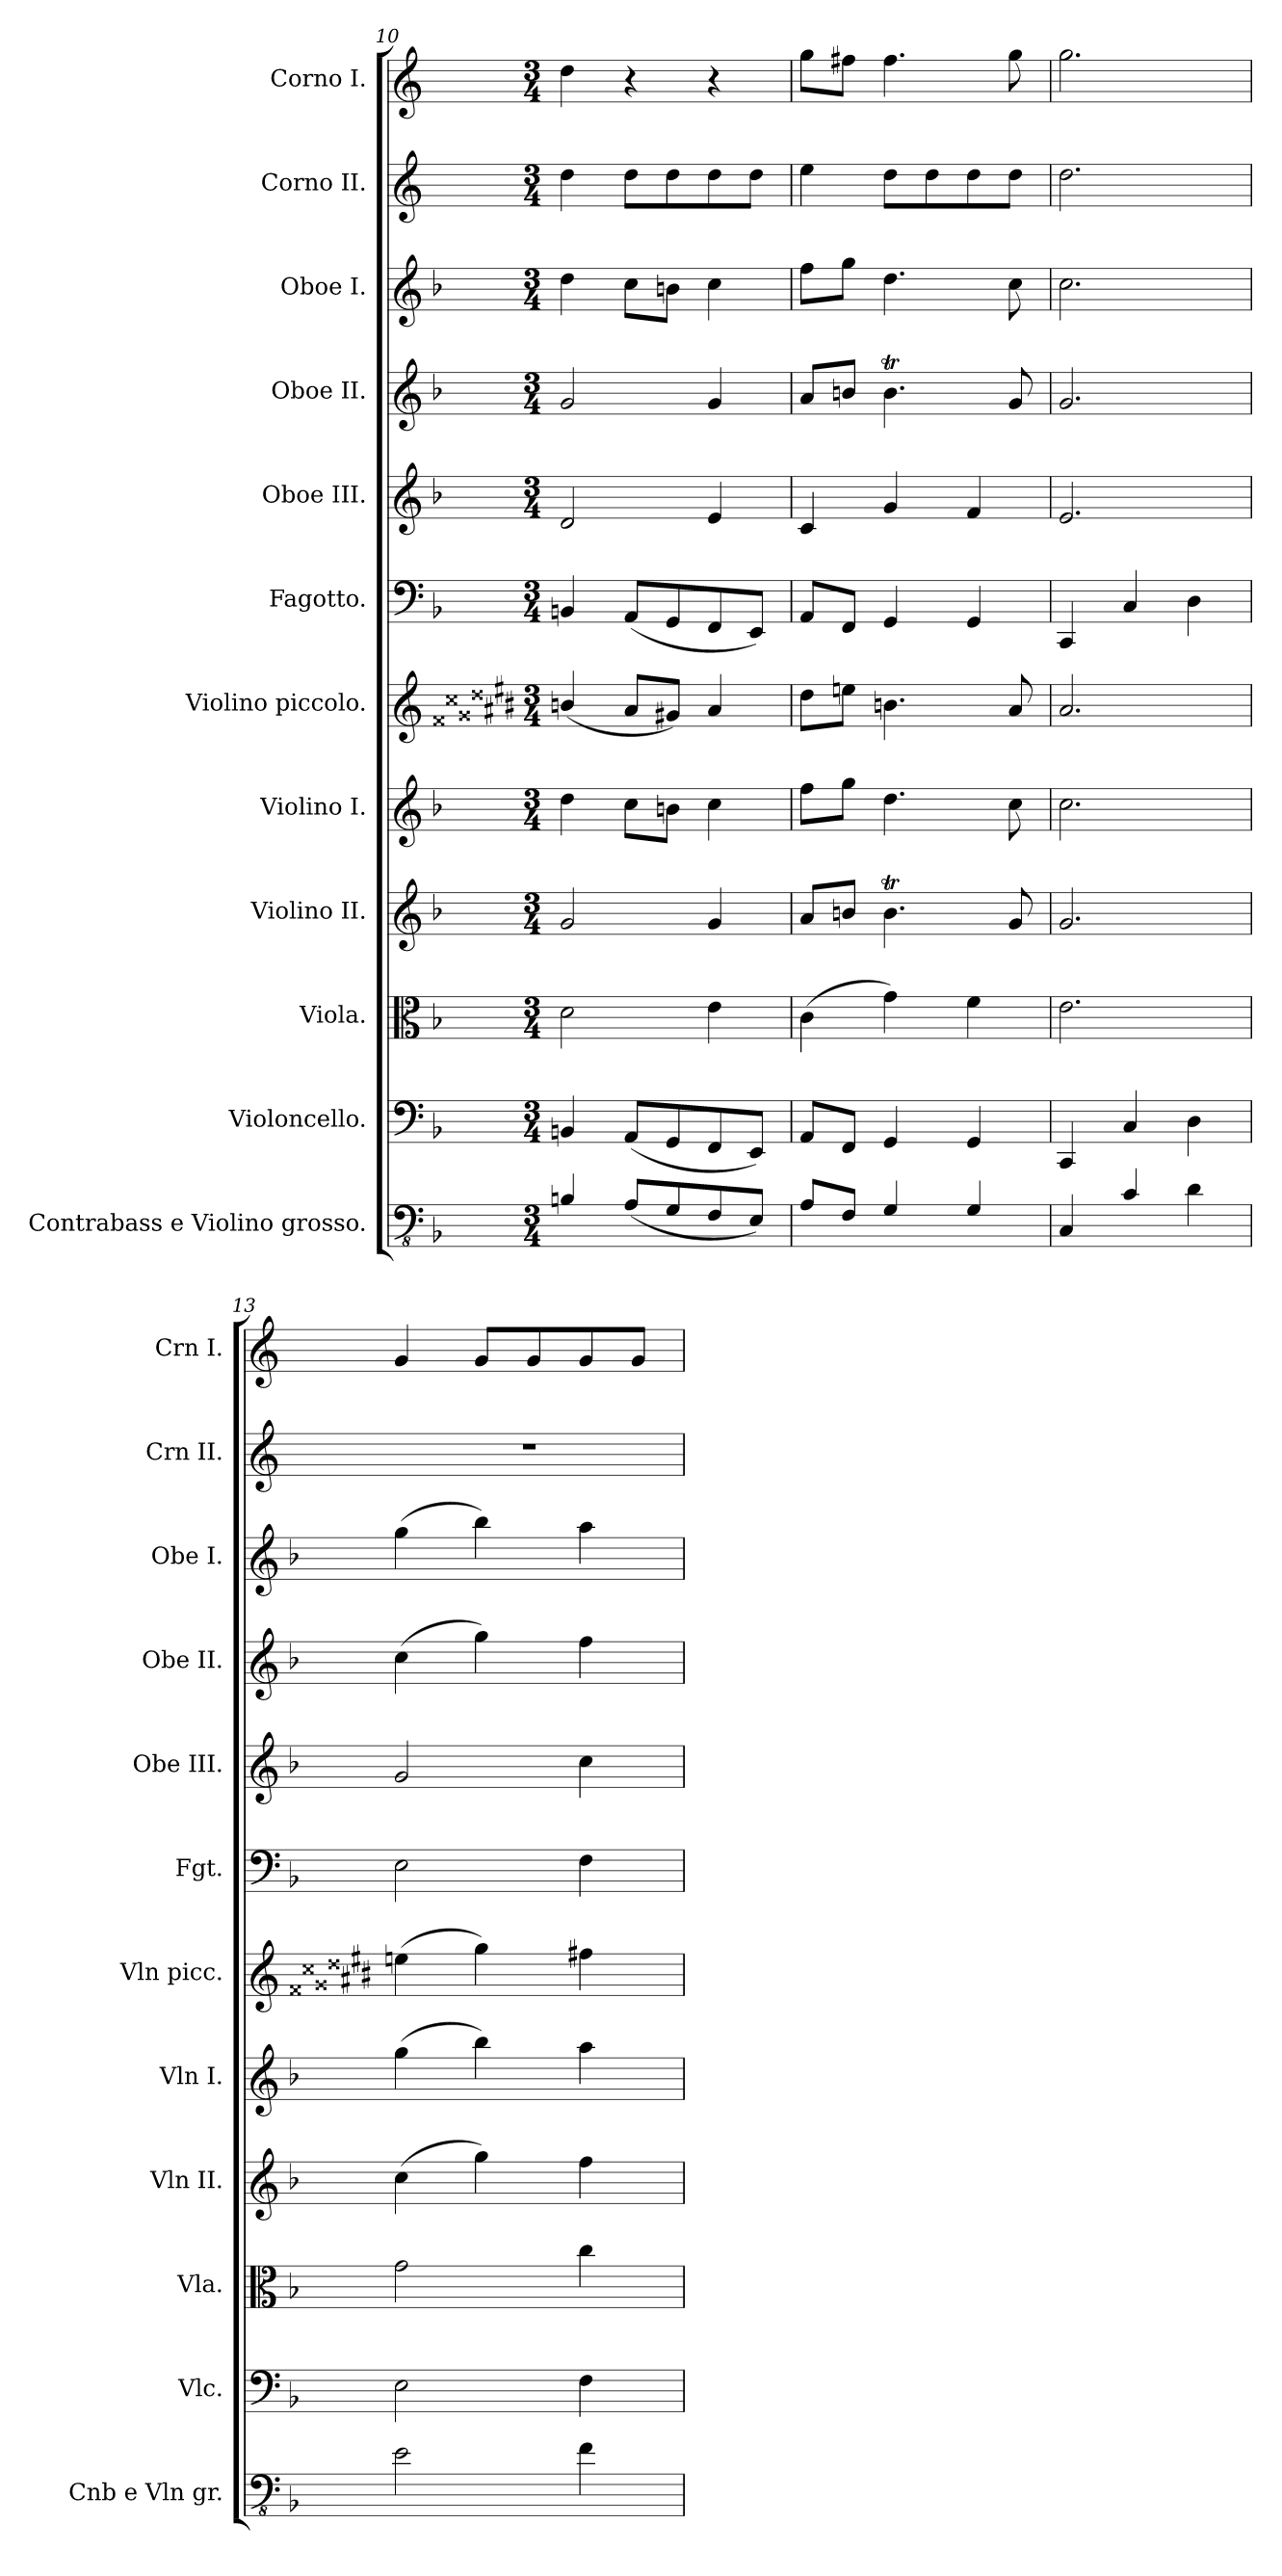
**kern	**kern	**kern	**kern	**kern	**kern	**kern	**kern	**kern	**kern	**kern	**kern
*part12	*part11	*part10	*part9	*part8	*part7	*part6	*part5	*part4	*part3	*part2	*part1
*staff12	*staff11	*staff10	*staff9	*staff8	*staff7	*staff6	*staff5	*staff4	*staff3	*staff2	*staff1
*I"Contrabass e Violino grosso.	*I"Violoncello.	*I"Viola.	*I"Violino II.	*I"Violino I.	*I"Violino piccolo.	*I"Fagotto.	*I"Oboe III.	*I"Oboe II.	*I"Oboe I.	*I"Corno II.	*I"Corno I.
*I'Cnb e Vln gr.	*I'Vlc.	*I'Vla.	*I'Vln II.	*I'Vln I.	*I'Vln picc.	*I'Fgt.	*I'Obe III.	*I'Obe II.	*I'Obe I.	*I'Crn II.	*I'Crn I.
*clefFv4	*clefF4	*clefC3	*clefG2	*clefG2	*clefG2	*clefF4	*clefG2	*clefG2	*clefG2	*clefG2	*clefG2
*ITrd7c12	*	*	*	*	*ITrd-1c-3	*	*	*	*	*ITrd4c7	*ITrd4c7
*k[b-]	*k[b-]	*k[b-]	*k[b-]	*k[b-]	*k[f##c##g##d##a#e#b#]	*k[b-]	*k[b-]	*k[b-]	*k[b-]	*k[b-]	*k[b-]
*M3/4	*M3/4	*M3/4	*M3/4	*M3/4	*M3/4	*M3/4	*M3/4	*M3/4	*M3/4	*M3/4	*M3/4
=10	=10	=10	=10	=10	=10	=10	=10	=10	=10	=10	=10
4BBBn/	4BBn/	2d\	2g/	4dd\	(<4cc##/	4BBn/	2d/	2g/	4dd\	4g\	4g\
(<8AAA/L	(<8AA/L	.	.	8cc\L	8b#/L	(<8AA/L	.	.	8cc\L	8g\L	4r
8GGG/	8GG/	.	.	8bn\J	8a##X/J)	8GG/	.	.	8bn\J	8g\	.
8FFF/	8FF/	4e\	4g/	4cc\	4b#/	8FF/	4e/	4g/	4cc\	8g\	4r
8EEE/J)	8EE/J)	.	.	.	.	8EE/J)	.	.	.	8g\J	.
=11	=11	=11	=11	=11	=11	=11	=11	=11	=11	=11	=11
8AAA/L	8AA/L	(>4c\	8a/L	8ff\L	8ee#\L	8AA/L	4c/	8a/L	8ff\L	4a\	8cc\L
8FFF/J	8FF/J	.	8bn/J	8gg\J	8ff##\J	8FF/J	.	8bn/J	8gg\J	.	8bn\J
4GGG/	4GG/	4g\)	4.bt\	4.dd\	4.cc##\	4GG/	4g/	4.bt\	4.dd\	8g\L	4.b\
.	.	.	.	.	.	.	.	.	.	8g\	.
4GGG/	4GG/	4f\	.	.	.	4GG/	4f/	.	.	8g\	.
.	.	.	8g/	8cc\	8b#/	.	.	8g/	8cc\	8g\J	8cc\
=12	=12	=12	=12	=12	=12	=12	=12	=12	=12	=12	=12
4CCC/	4CC/	2.e\	2.g/	2.cc\	2.b#/	4CC/	2.e/	2.g/	2.cc\	2.g\	2.cc\
4CC/	4C/	.	.	.	.	4C/	.	.	.	.	.
4DD\	4D\	.	.	.	.	4D\	.	.	.	.	.
=13	=13	=13	=13	=13	=13	=13	=13	=13	=13	=13	=13
2EE\	2E\	2g\	(>4cc\	(>4gg\	(>4ff##\	2E\	2g/	(>4cc\	(>4gg\	2.r	4c/
.	.	.	4gg\)	4bb-\)	4aa#\)	.	.	4gg\)	4bb-\)	.	8c/L
.	.	.	.	.	.	.	.	.	.	.	8c/
4FF\	4F\	4cc\	4ff\	4aa\	4gg##\	4F\	4cc\	4ff\	4aa\	.	8c/
.	.	.	.	.	.	.	.	.	.	.	8c/J
=	=	=	=	=	=	=	=	=	=	=	=
*-	*-	*-	*-	*-	*-	*-	*-	*-	*-	*-	*-
